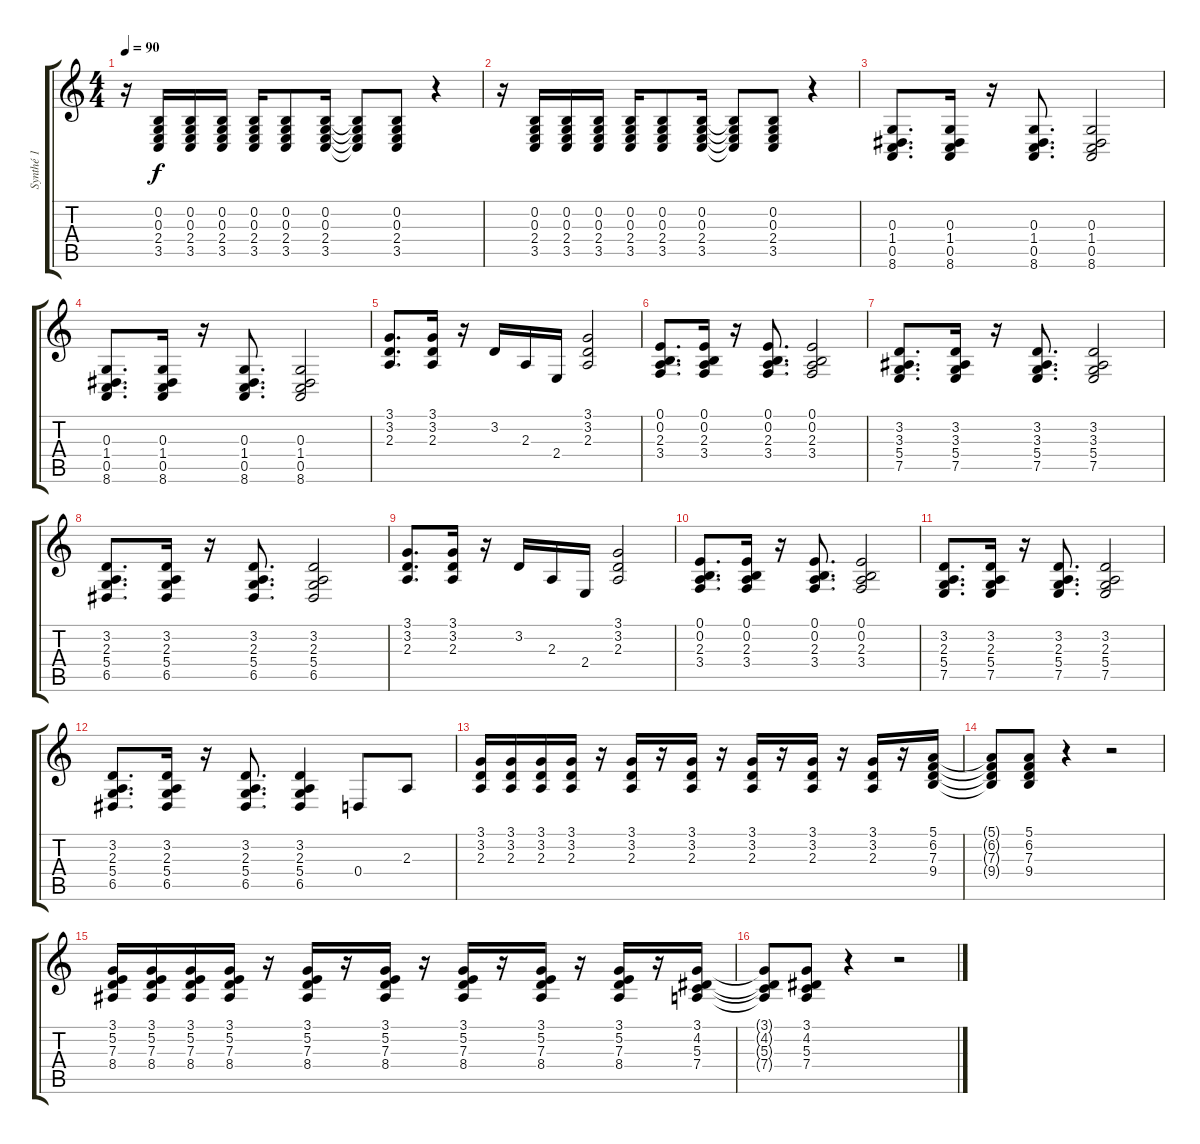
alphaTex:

\track ("Synthé 1" "Synthé 1") {instrument acousticgrandpiano}
\staff {score tabs}
\tuning (E4 B3 G3 D3 A2 E2) {hide}
\ts (4 4)
\tempo 90
\clef g2
\ks c
r.16{dy f} (0.2 0.3 2.4 3.5).16 (0.2 0.3 2.4 3.5).16 (0.2 0.3 2.4 3.5).16 (0.2 0.3 2.4 3.5).16 (0.2 0.3 2.4 3.5).8 (0.2 0.3 2.4 3.5).16 (0.2{t} 0.3{t} 2.4{t} 3.5{t}).8 (0.2 0.3 2.4 3.5).8 r.4 |
r.16 (0.2 0.3 2.4 3.5).16 (0.2 0.3 2.4 3.5).16 (0.2 0.3 2.4 3.5).16 (0.2 0.3 2.4 3.5).16 (0.2 0.3 2.4 3.5).8 (0.2 0.3 2.4 3.5).16 (0.2{t} 0.3{t} 2.4{t} 3.5{t}).8 (0.2 0.3 2.4 3.5).8 r.4 |
(0.3 1.4 0.5 8.6).8{d} (0.3 1.4 0.5 8.6).16 r.16 (0.3 1.4 0.5 8.6).8{d} (0.3 1.4 0.5 8.6).2 |
(0.3 1.4 0.5 8.6).8{d} (0.3 1.4 0.5 8.6).16 r.16 (0.3 1.4 0.5 8.6).8{d} (0.3 1.4 0.5 8.6).2 |
(3.1 3.2 2.3).8{d} (3.1 3.2 2.3).16 r.16 3.2.16 2.3.16 2.4.16 (3.1 3.2 2.3).2 |
(0.1 0.2 2.3 3.4).8{d} (0.1 0.2 2.3 3.4).16 r.16 (0.1 0.2 2.3 3.4).8{d} (0.1 0.2 2.3 3.4).2 |
(3.2 3.3 5.4 7.5).8{d} (3.2 3.3 5.4 7.5).16 r.16 (3.2 3.3 5.4 7.5).8{d} (3.2 3.3 5.4 7.5).2 |
(3.2 2.3 5.4 6.5).8{d} (3.2 2.3 5.4 6.5).16 r.16 (3.2 2.3 5.4 6.5).8{d} (3.2 2.3 5.4 6.5).2 |
(3.1 3.2 2.3).8{d} (3.1 3.2 2.3).16 r.16 3.2.16 2.3.16 2.4.16 (3.1 3.2 2.3).2 |
(0.1 0.2 2.3 3.4).8{d} (0.1 0.2 2.3 3.4).16 r.16 (0.1 0.2 2.3 3.4).8{d} (0.1 0.2 2.3 3.4).2 |
(3.2 2.3 5.4 7.5).8{d} (3.2 2.3 5.4 7.5).16 r.16 (3.2 2.3 5.4 7.5).8{d} (3.2 2.3 5.4 7.5).2 |
(3.2 2.3 5.4 6.5).8{d} (3.2 2.3 5.4 6.5).16 r.16 (3.2 2.3 5.4 6.5).8{d} (3.2 2.3 5.4 6.5).4 0.4.8 2.3.8 |
(3.1 3.2 2.3).16 (3.1 3.2 2.3).16 (3.1 3.2 2.3).16 (3.1 3.2 2.3).16 r.16 (3.1 3.2 2.3).16 r.16 (3.1 3.2 2.3).16 r.16 (3.1 3.2 2.3).16 r.16 (3.1 3.2 2.3).16 r.16 (3.1 3.2 2.3).16 r.16 (5.1 6.2 7.3 9.4).16 |
(5.1{t} 6.2{t} 7.3{t} 9.4{t}).8 (5.1 6.2 7.3 9.4).8 r.4 r.2 |
(3.1 5.2 7.3 8.4).16 (3.1 5.2 7.3 8.4).16 (3.1 5.2 7.3 8.4).16 (3.1 5.2 7.3 8.4).16 r.16 (3.1 5.2 7.3 8.4).16 r.16 (3.1 5.2 7.3 8.4).16 r.16 (3.1 5.2 7.3 8.4).16 r.16 (3.1 5.2 7.3 8.4).16 r.16 (3.1 5.2 7.3 8.4).16 r.16 (3.1 4.2 5.3 7.4).16 |
(3.1{t} 4.2{t} 5.3{t} 7.4{t}).8 (3.1 4.2 5.3 7.4).8 r.4 r.2
